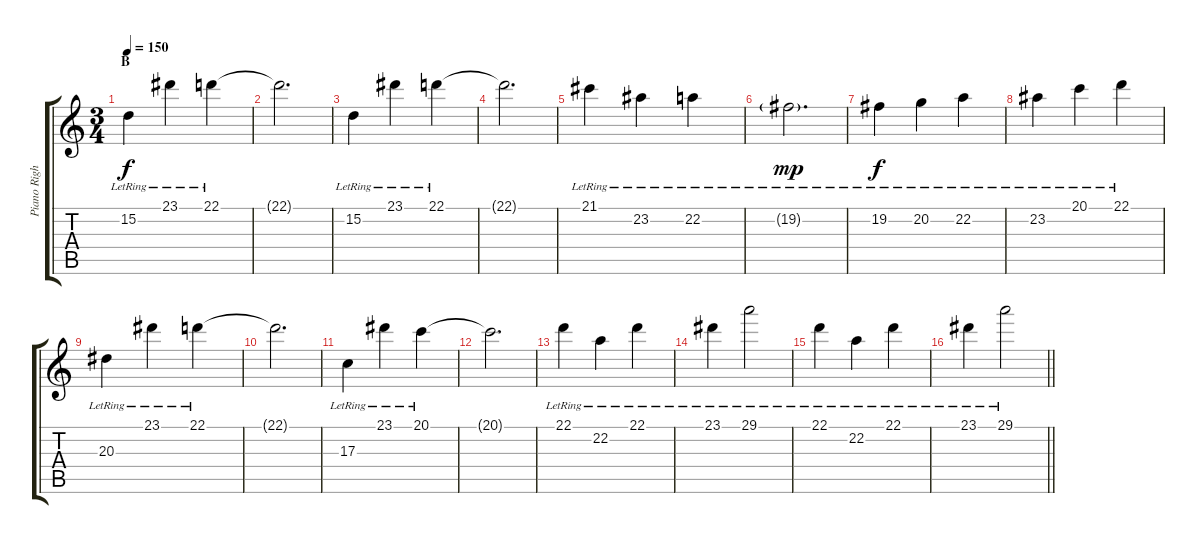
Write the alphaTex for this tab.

\track ("Piano Right Hand" "Piano Righ") {instrument electricgrandpiano}
\staff {score tabs}
\tuning (E4 B3 G3 D3 A2 E2) {hide}
\ts (3 4)
\section ("" "B")
\tempo 150
\clef g2
\ks c
15.2{lr}.4{dy f} 23.1{lr}.4 22.1{lr}.4 |
22.1{t}.2{d} |
15.2{lr}.4 23.1{lr}.4 22.1{lr}.4 |
22.1{t}.2{d} |
21.1{lr}.4 23.2{lr}.4 22.2{lr}.4 |
19.2{g lr}.2{d dy mp} |
19.2{lr}.4{dy f} 20.2{lr}.4 22.2{lr}.4 |
23.2{lr}.4 20.1{lr}.4 22.1{lr}.4 |
20.3{lr}.4 23.1{lr}.4 22.1{lr}.4 |
22.1{t}.2{d} |
17.3{lr}.4 23.1{lr}.4 20.1{lr}.4 |
20.1{t}.2{d} |
22.1{lr}.4 22.2{lr}.4 22.1{lr}.4 |
23.1{lr}.4 29.1{lr}.2 |
22.1{lr}.4 22.2{lr}.4 22.1{lr}.4 |
\barLineRight lightlight
23.1{lr}.4 29.1{lr}.2
